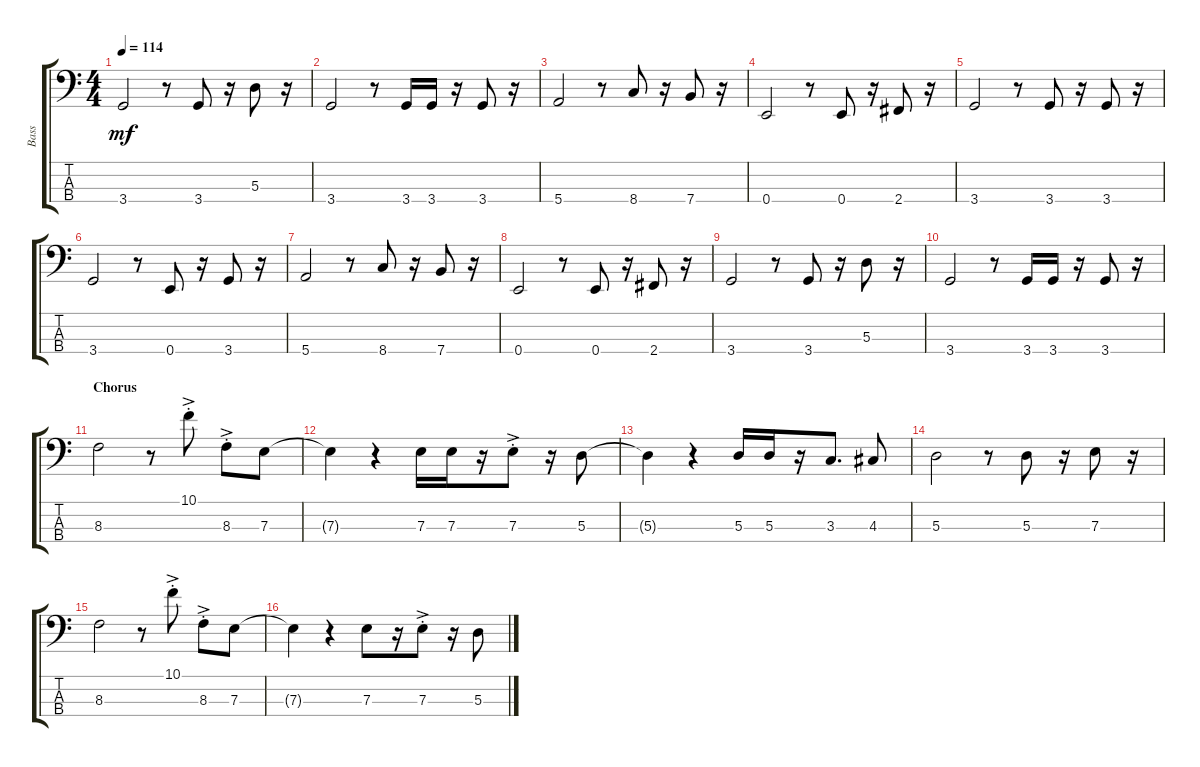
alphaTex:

\track ("Bass" "Bass") {instrument electricbassfinger}
\staff {score tabs}
\tuning (G2 D2 A1 E1) {hide}
\ts (4 4)
\tempo 114
\clef f4
\ks c
3.4.2{dy mf} r.8 3.4.8 r.16 5.3.8 r.16 |
3.4.2 r.8 3.4.16 3.4.16 r.16 3.4.8 r.16 |
5.4.2 r.8 8.4.8 r.16 7.4.8 r.16 |
0.4.2 r.8 0.4.8 r.16 2.4.8 r.16 |
3.4.2 r.8 3.4.8 r.16 3.4.8 r.16 |
3.4.2 r.8 0.4.8 r.16 3.4.8 r.16 |
5.4.2 r.8 8.4.8 r.16 7.4.8 r.16 |
0.4.2 r.8 0.4.8 r.16 2.4.8 r.16 |
3.4.2 r.8 3.4.8 r.16 5.3.8 r.16 |
3.4.2 r.8 3.4.16 3.4.16 r.16 3.4.8 r.16 |
\section ("" "Chorus")
8.3.2 r.8 10.1{ac st}.8 8.3{ac st}.8 7.3.8 |
7.3{t}.4 r.4 7.3.16 7.3.16 r.16 7.3{ac st}.8 r.16 5.3.8 |
5.3{t}.4 r.4 5.3.16 5.3.16 r.16 3.3.8{d} 4.3.8 |
5.3.2 r.8 5.3.8 r.16 7.3.8 r.16 |
8.3.2 r.8 10.1{ac st}.8 8.3{ac st}.8 7.3.8 |
7.3{t}.4 r.4 7.3.8 r.16 7.3{ac st}.8 r.16 5.3.8
